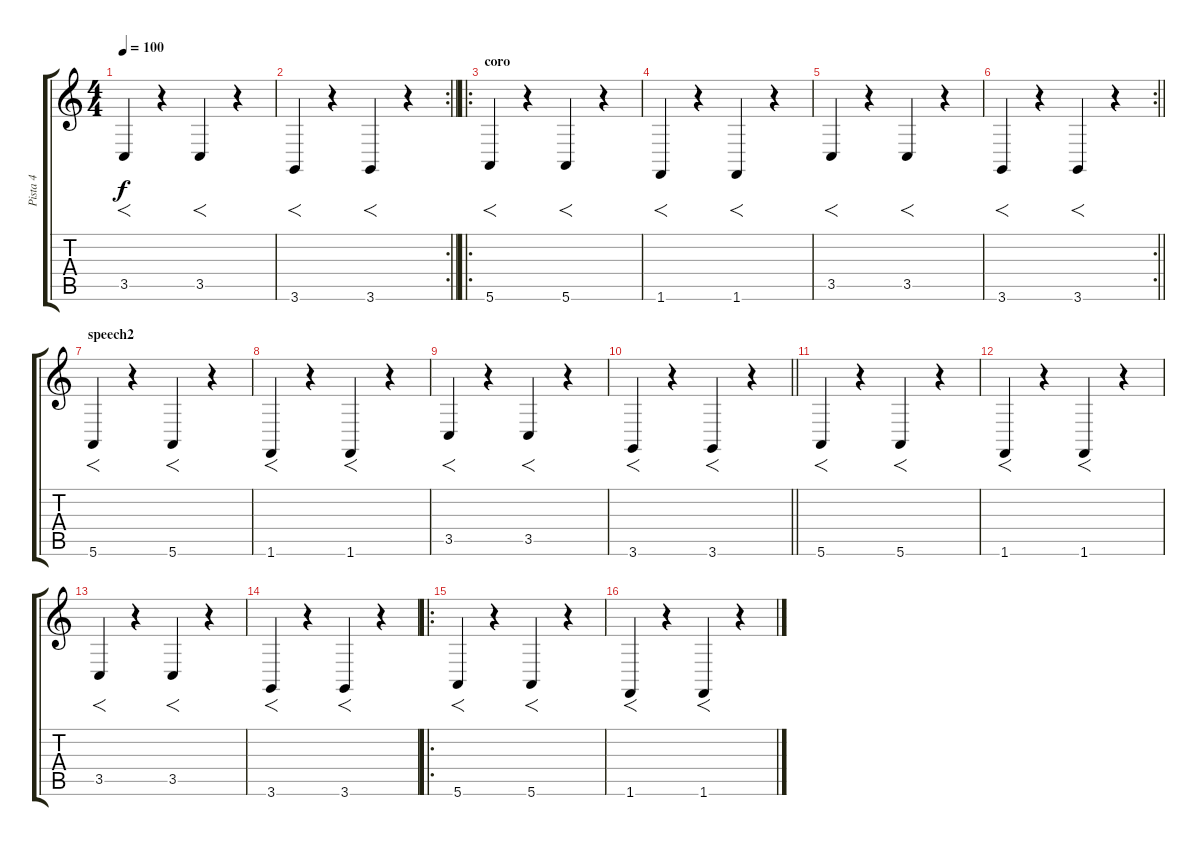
\track ("Pista 4" "Pista 4") {instrument pad6metallic}
\staff {score tabs}
\tuning (E4 B3 G3 D3 A2 E2) {hide}
\ts (4 4)
\tempo 100
\clef g2
\ks c
3.5.4{f dy f} r.4 3.5.4{f} r.4 |
\rc 2
\barLineRight lightlight
3.6.4{f} r.4 3.6.4{f} r.4 |
\ro
\section ("" "coro")
5.6.4{f} r.4 5.6.4{f} r.4 |
1.6.4{f} r.4 1.6.4{f} r.4 |
3.5.4{f} r.4 3.5.4{f} r.4 |
\rc 2
\barLineRight lightlight
3.6.4{f} r.4 3.6.4{f} r.4 |
\section ("" "speech2")
5.6.4{f} r.4 5.6.4{f} r.4 |
1.6.4{f} r.4 1.6.4{f} r.4 |
3.5.4{f} r.4 3.5.4{f} r.4 |
\barLineRight lightlight
3.6.4{f} r.4 3.6.4{f} r.4 |
5.6.4{f} r.4 5.6.4{f} r.4 |
1.6.4{f} r.4 1.6.4{f} r.4 |
3.5.4{f} r.4 3.5.4{f} r.4 |
3.6.4{f} r.4 3.6.4{f} r.4 |
\ro
5.6.4{f} r.4 5.6.4{f} r.4 |
1.6.4{f} r.4 1.6.4{f} r.4
